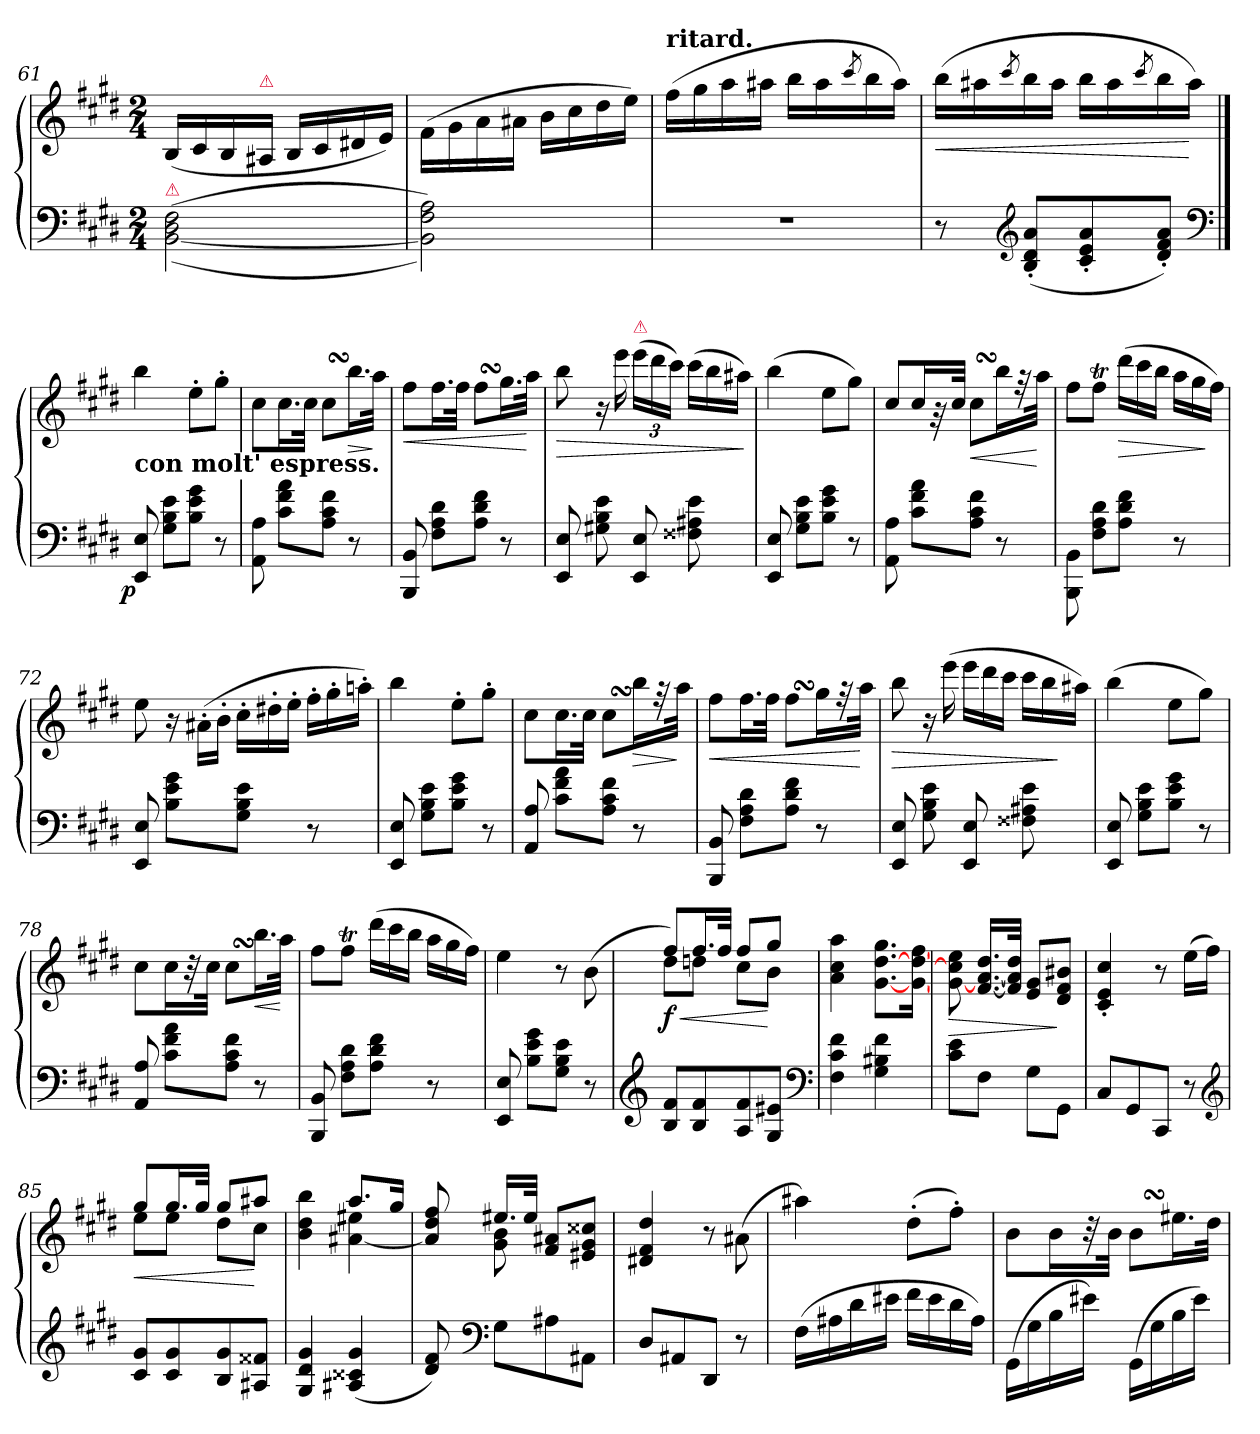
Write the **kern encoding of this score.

**kern	**kern	**dynam
*part1	*part1	*part1
*staff2	*staff1	*staff1/2
*clefF4	*clefG2	*
*k[f#c#g#d#]	*k[f#c#g#d#]	*
*M2/4	*M2/4	*
=61	=61	=61
!LO:TX:a:color=crimson:t=⚠	!	!
(>(>[2BB 2D# 2F#	(<16B/LL	.
.	16c#	.
.	16B	.
!	!LO:TX:a:color=crimson:t=⚠	!
.	16A#XJJ	.
.	16B/LL	.
.	16c#	.
.	16d#X	.
.	16eJJ)	.
=62	=62	=62
2BB] 2F# 2A))	(>16f#\LL	.
.	16g#	.
.	16a	.
.	16a#XJJ	.
.	16b\LL	.
.	16cc#	.
.	16dd#	.
.	16eeJJ)	.
=63	=63	=63
!	!LO:TX:a:B:t=ritard.	!
2rF	(>16ff#LL	.
.	16gg#	.
.	16aa	.
.	16aa#XJJ	.
.	16bbLL	.
.	16aa#	.
.	8qccc#/	.
.	16bb	.
.	16aa#JJ)	.
=64	=64	=64
!	!	!LO:HP:b
8r	(>16bb\LL	<
.	16aa#X	.
*clefG2	*	*
.	8qccc#/	.
(<8B' 8d#' 8a'L	16bb	.
.	16aa#JJ	.
8c#' 8e' 8a'	16bb\LL	.
.	16aa#	.
.	8qccc#/	.
8d#' 8f#' 8a'J)	16bb	.
.	16aa#JJ)	[
*clefF4	*	*
==65	==65	==65
*	*MM66	*
!LO:TX:a:B:t=con molt' espress.	!	!
!	!	!LO:DY:b=2:rj
8EE/ 8E/	4bb	p
8G#\ 8B\ 8e\L	.	.
8B 8e 8g#J	8ee'\L	.
8r	8gg#'J	.
=66	=66	=66
8AA 8A	8cc#L	.
8c#\ 8f#\ 8a\L	16.cc#L	.
.	32cc#JJk	.
8A 8c# 8f#J	8cc#SSSL	.
!	!	!LO:HP:b
8r	16.bbL	>
.	32aaJJk	]
=67	=67	=67
!	!	!LO:HP:b
8BBB 8BB	8ff#L	<
8F#\ 8A\ 8d#\L	16.ff#L	.
.	32ff#JJk	.
8A 8d# 8f#J	8ff#SSSL	.
8r	16.gg#L	.
.	32aaJJk	[
=68	=68	=68
!	!	!LO:HP:b
8EE 8E	8bb	>
8G#X\ 8B\ 8e\	16r	.
.	16eee	.
!	!LO:TX:a:color=crimson:t=⚠	!
8EE 8E	(24eeeLL	.
.	24ddd#	.
.	24ccc#JJ)	.
*	*Xtuplet	*
8F##X\ 8A#X\ 8e\	(>24ccc#LL	.
.	24bb	.
.	24aa#XJJ)	.
.	.	]
=69	=69	=69
8EE 8E	(>4bb	.
8G#\ 8B\ 8e\L	.	.
8B 8e 8g#J	8eeL	.
8r	8gg#J)	.
=70	=70	=70
8AA\ 8A\	8cc#/L	.
8c#\ 8f#\ 8a\L	16cc#L	.
.	32rg	.
.	32cc#JJk	.
!	!	!LO:HP:b
8A\ 8c#\ 8f#\J	8cc#SSSL	<
8r	16bbL	.
.	32rff	.
.	32aaJJk	[
=71	=71	=71
8BBB\ 8BB\	8ff#L	.
8F# 8A 8d#L	8ff#TJ	.
!	!	!LO:HP:b
8A 8d# 8f#J	(>24ddd#LL	>
.	24ccc#	.
.	24bbJJ	.
8r	24aaLL	.
.	24gg#	.
.	24ff#JJ)	]
=72	=72	=72
8EE 8E	8ee\	.
8B 8e 8g#L	24r	.
.	(>24a#X'>\LL	.
.	24b'>JJ	.
8G# 8B 8eJ	24cc#'>\LL	.
.	24dd#X'>	.
.	24ee'>JJ	.
8r	24ff#'>LL	.
.	24gg#'>	.
.	24aan'>JJ)	.
=73	=73	=73
8EE/ 8E/	4bb	.
8G#\ 8B\ 8e\L	.	.
8B 8e 8g#J	8ee'>L	.
8r	8gg#'>J	.
=74	=74	=74
8AA/ 8A/	8cc#L	.
8c#\ 8f#\ 8a\L	16.cc#L	.
.	32cc#JJk	.
8A 8c# 8f#J	8cc#SSSL	.
!	!	!LO:HP:b
8r	16bbL	>
.	32rff	.
.	32aaJJk	]
=75	=75	=75
!	!	!LO:HP:b
8BBB/ 8BB/	8ff#L	<
8F#\ 8A\ 8d#\L	16.ff#L	.
.	32ff#JJk	.
8A 8d# 8f#J	8ff#SSSL	.
8r	16gg#L	.
.	32rff	.
.	32aaJJk	[
=76	=76	=76
!	!	!LO:HP:b
8EE/ 8E/	8bb\	>
8G#\ 8B\ 8e\	16r	.
.	(>16eee	.
8EE/ 8E/	24eee\LL	.
.	24ddd#	.
.	24ccc#JJ	.
8F##X\ 8A#X\ 8e\	24ccc#LL	.
.	24bb	.
.	24aa#XJJ)	]
=77	=77	=77
8EE/ 8E/	(>4bb	.
8G#\ 8B\ 8e\L	.	.
8B 8e 8g#J	8eeL	.
8r	8gg#J)	.
=78	=78	=78
8AA/ 8A/	8cc#\L	.
8c#\ 8f#\ 8a\L	16cc#L	.
.	32r	.
.	32cc#JJk	.
8A 8c# 8f#J	8cc#SSS\L	.
!	!	!LO:HP:b
8r	16.bbL	<
.	32aaJJk	[
=79	=79	=79
8BBB/ 8BB/	8ff#L	.
8F#\ 8A\ 8d#\L	8ff#TJ	.
8A 8d# 8f#J	(>24ddd#LL	.
.	24ccc#	.
.	24bbJJ	.
8r	24aaLL	.
.	24gg#	.
.	24ff#JJ)	.
=80	=80	=80
8EE/ 8E/	4ee	.
8B 8e 8g#L	.	.
8G# 8B 8eJ	8r	.
8r	(>8b	.
=81	=81	=81
*clefG2	*	*
*	*^	*
!	!	!	!LO:HP:b
!	!	!	!LO:DY:n=1:b
8B/ 8f#/L	8ff#L)	8dd#L	< f
8B 8f#	16.ff#L	8ddnJ	.
.	32ff#JJk	.	.
8A 8f#	8ff#L	8cc#L	.
8G# 8e#XJ	8gg#J	8bJ	[
*	*v	*v	*
*clefF4	*	*
=82	=82	=82
4F#\ 4c#\ 4f#\	4a\ 4cc#\ 4aa\	.
4G#\ 4B#X\ 4f#\	[>8.g# [>8.dd# 8.gg#L	.
.	[>16g# [>16dd# 16ff#Jk	.
=83	=83	=83
!	!	!LO:HP:b
8c#\ 8e\L	[>8g# 8cc#] 8ee	>
8F#J	[16.f#/ [16.a/ 16.dd#/LL	.
.	32f#]/ 32a]/ 32dd#/JJk	.
8G#\L	8e 8g#L	.
8GG#J	8d# 8f# 8b#XJ	]
=84	=84	=84
8C#L	4c#'< 4e'< 4cc#'<	.
8GG#	.	.
8CC#J	8r	.
8r	(>16eeLL	.
.	16ff#JJ)	.
*clefG2	*	*
=85	=85	=85
*	*^	*
!	!	!	!LO:HP:b
8c# 8g#L	8gg#L	8eeL	<
8c# 8g#	16.gg#L	8eeJ	.
.	32gg#JJk	.	.
8B 8g#	8gg#L	8dd#L	.
8A#X 8f##XJ	8aa#XJ	8cc#J	[
=86	=86	=86	=86
4G#/ 4d#/ 4g#/	4b\ 4dd#\ 4bb\	4ryy	.
(<4A#X/ 4c##X/ 4g#/	8.aaL	[4a#X 4ee#X	.
.	16gg#Jk	.	.
=87	=87	=87	=87
8d# 8f#)	8a#]/ 8dd#/ 8ff#/	8ryy	.
*clefF4	*	*	*
8G#\L	16.ee#XLL	8g#\ 8b\	.
.	32ee#JJk	.	.
8A#X	8f# 8a#XL	4ryy	.
8AA#XJ	8e#X 8g# 8cc##XJ	.	.
*	*v	*v	*
=88	=88	=88
8D#L	4d#X/ 4f#/ 4dd#/	.
8AA#X	.	.
8DD#J	8r	.
8r	(8a#X\	.
=89	=89	=89
(>16F#LL	4aa#X)	.
16A#X	.	.
16d#	.	.
16e#XJJ	.	.
16f#LL	(>8dd#'\L	.
16e#	.	.
16d#	8ff#'J)	.
16A#JJ)	.	.
=90	=90	=90
(>16GG#LL	8bL	.
16G#	.	.
16B	16bL	.
16e#XJJ)	32r	.
.	32bJJk	.
(>16GG#LL	8bSSSL	.
16G#	.	.
16B	16.ee#XL	.
16e#JJ)	.	.
.	32dd#JJk	.
=	=	=
*-	*-	*-
